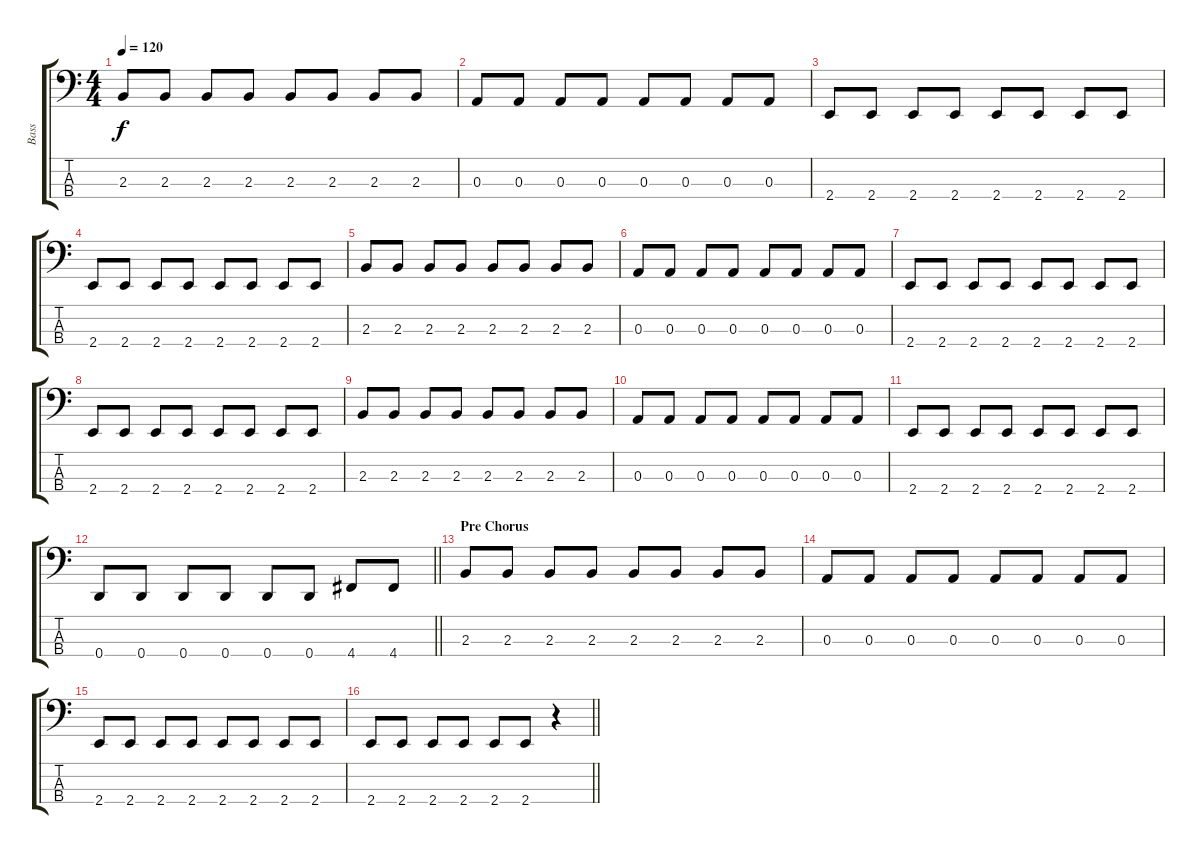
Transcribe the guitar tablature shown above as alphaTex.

\track ("Bass" "Bass") {instrument electricbasspick}
\staff {score tabs}
\tuning (G2 D2 A1 D1) {hide}
\ts (4 4)
\tempo 120
\clef f4
\ks c
2.3.8{dy f} 2.3.8 2.3.8 2.3.8 2.3.8 2.3.8 2.3.8 2.3.8 |
0.3.8 0.3.8 0.3.8 0.3.8 0.3.8 0.3.8 0.3.8 0.3.8 |
2.4.8 2.4.8 2.4.8 2.4.8 2.4.8 2.4.8 2.4.8 2.4.8 |
2.4.8 2.4.8 2.4.8 2.4.8 2.4.8 2.4.8 2.4.8 2.4.8 |
2.3.8 2.3.8 2.3.8 2.3.8 2.3.8 2.3.8 2.3.8 2.3.8 |
0.3.8 0.3.8 0.3.8 0.3.8 0.3.8 0.3.8 0.3.8 0.3.8 |
2.4.8 2.4.8 2.4.8 2.4.8 2.4.8 2.4.8 2.4.8 2.4.8 |
2.4.8 2.4.8 2.4.8 2.4.8 2.4.8 2.4.8 2.4.8 2.4.8 |
2.3.8 2.3.8 2.3.8 2.3.8 2.3.8 2.3.8 2.3.8 2.3.8 |
0.3.8 0.3.8 0.3.8 0.3.8 0.3.8 0.3.8 0.3.8 0.3.8 |
2.4.8 2.4.8 2.4.8 2.4.8 2.4.8 2.4.8 2.4.8 2.4.8 |
\barLineRight lightlight
0.4.8 0.4.8 0.4.8 0.4.8 0.4.8 0.4.8 4.4.8 4.4.8 |
\section ("" "Pre Chorus")
2.3.8 2.3.8 2.3.8 2.3.8 2.3.8 2.3.8 2.3.8 2.3.8 |
0.3.8 0.3.8 0.3.8 0.3.8 0.3.8 0.3.8 0.3.8 0.3.8 |
2.4.8 2.4.8 2.4.8 2.4.8 2.4.8 2.4.8 2.4.8 2.4.8 |
\barLineRight lightlight
2.4.8 2.4.8 2.4.8 2.4.8 2.4.8 2.4.8 r.4
